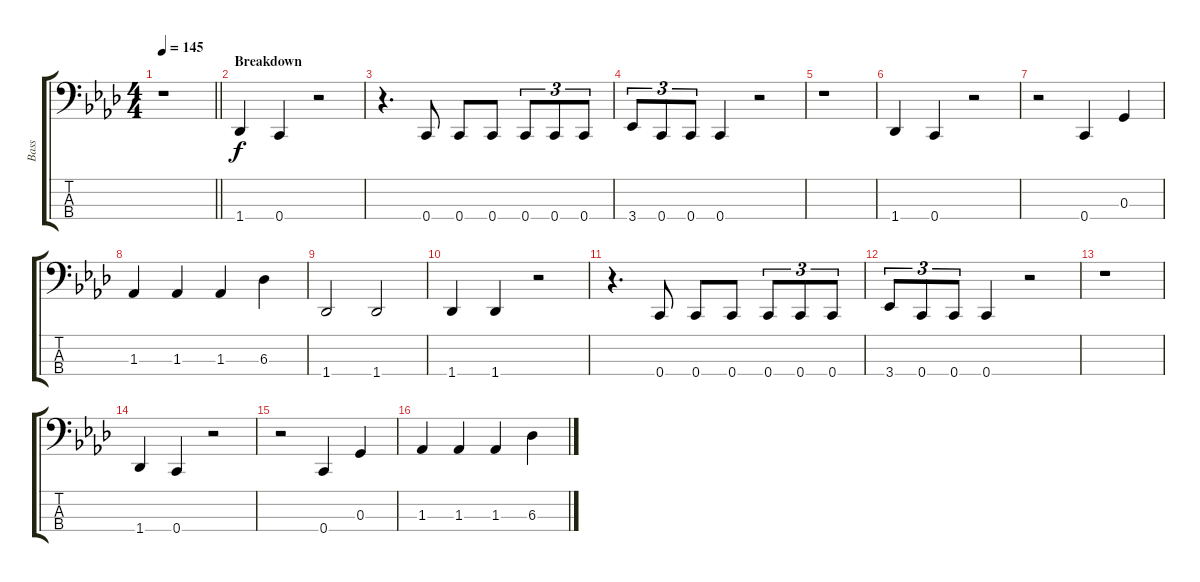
\track ("Bass" "Bass") {instrument electricbasspick}
\staff {score tabs}
\tuning (F2 C2 G1 C1) {hide}
\ts (4 4)
\tempo 145
\clef f4
\barLineRight lightlight
\ks ab
r.1{dy f} |
\section ("" "Breakdown")
1.4.4 0.4.4 r.2 |
r.4{d} 0.4.8 0.4.8 0.4.8 0.4.8{tu (3 2)} 0.4.8{tu (3 2)} 0.4.8{tu (3 2)} |
3.4.8{tu (3 2)} 0.4.8{tu (3 2)} 0.4.8{tu (3 2)} 0.4.4 r.2 |
r.1 |
1.4.4 0.4.4 r.2 |
r.2 0.4.4 0.3.4 |
1.3.4 1.3.4 1.3.4 6.3.4 |
1.4.2 1.4.2 |
1.4.4 1.4.4 r.2 |
r.4{d} 0.4.8 0.4.8 0.4.8 0.4.8{tu (3 2)} 0.4.8{tu (3 2)} 0.4.8{tu (3 2)} |
3.4.8{tu (3 2)} 0.4.8{tu (3 2)} 0.4.8{tu (3 2)} 0.4.4 r.2 |
r.1 |
1.4.4 0.4.4 r.2 |
r.2 0.4.4 0.3.4 |
1.3.4 1.3.4 1.3.4 6.3.4
